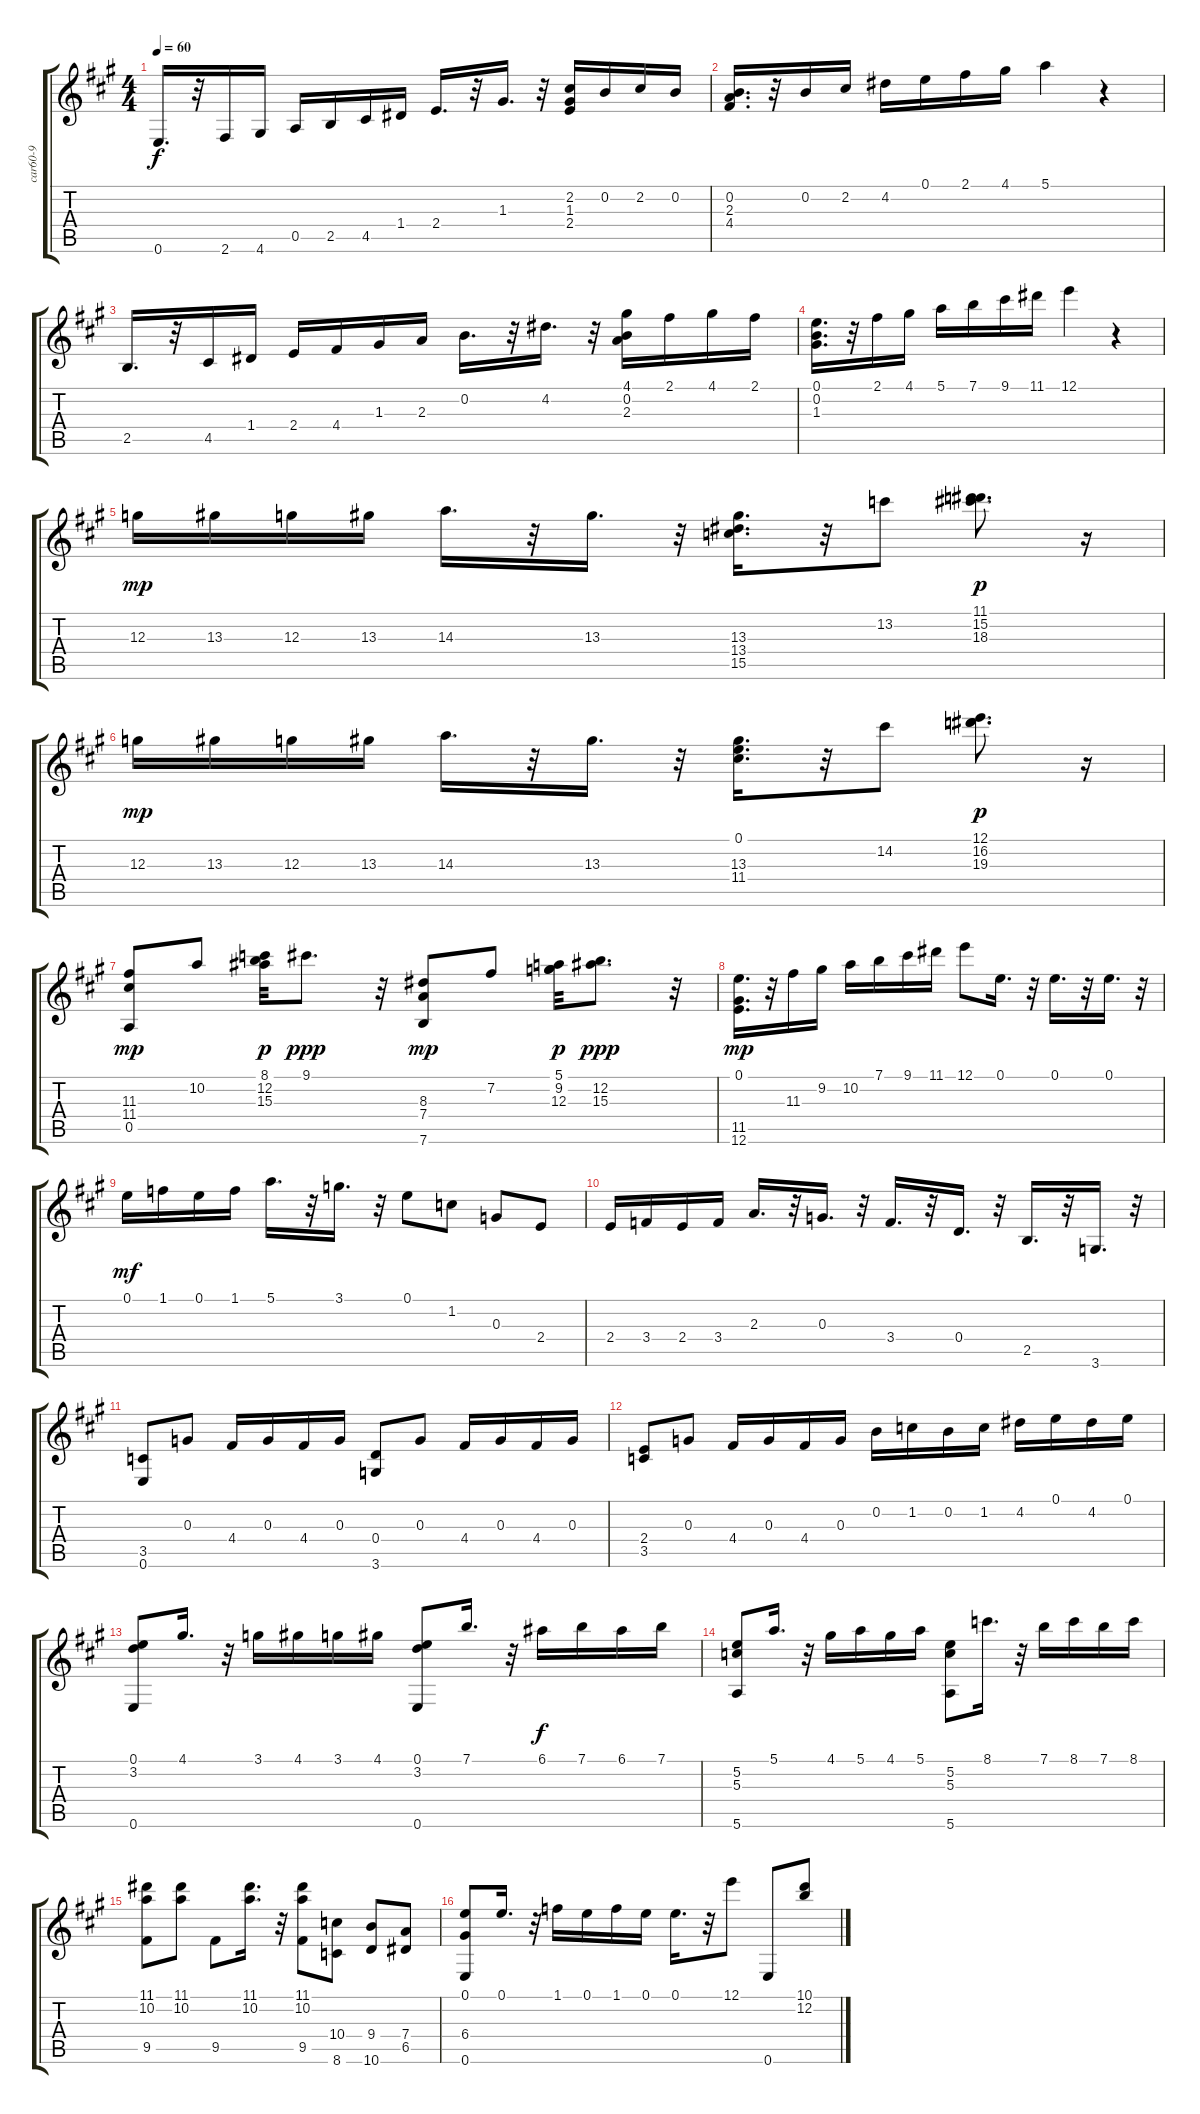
\track ("car60-9             " "car60-9   ") {instrument acousticguitarnylon}
\staff {score tabs}
\tuning (E4 B3 G3 D3 A2 E2) {hide}
\ts (4 4)
\tempo 60
\clef g2
\ks a
0.6.16{d dy f} r.32 2.6.16 4.6.16 0.5.16 2.5.16 4.5.16 1.4.16 2.4.16{d} r.32 1.3.16{d} r.32 (2.2 1.3 2.4).16 0.2.16 2.2.16 0.2.16 |
(0.2 2.3 4.4).16{d} r.32 0.2.16 2.2.16 4.2.16 0.1.16 2.1.16 4.1.16 5.1.4 r.4 |
2.5.16{d} r.32 4.5.16 1.4.16 2.4.16 4.4.16 1.3.16 2.3.16 0.2.16{d} r.32 4.2.16{d} r.32 (4.1 0.2 2.3).16 2.1.16 4.1.16 2.1.16 |
(0.1 0.2 1.3).16{d} r.32 2.1.16 4.1.16 5.1.16 7.1.16 9.1.16 11.1.16 12.1.4 r.4 |
12.3.16{dy mp} 13.3.16 12.3.16 13.3.16 14.3.16{d} r.32 13.3.16{d} r.32 (13.3 13.4 15.5).16{d} r.32 13.2.8 (11.1 15.2 18.3).8{d dy p} r.16 |
12.3.16{dy mp} 13.3.16 12.3.16 13.3.16 14.3.16{d} r.32 13.3.16{d} r.32 (0.1 13.3 11.4).16{d} r.32 14.2.8 (12.1 16.2 19.3).8{d dy p} r.16 |
(11.3 11.4 0.5).8{dy mp} 10.2.8 (8.1 12.2 15.3).32{dy p} 9.1.8{d dy ppp} r.32 (8.3 7.4 7.6).8{dy mp} 7.2.8 (5.1 9.2 12.3).32{dy p} (12.2 15.3).8{d dy ppp} r.32 |
(0.1 11.5 12.6).16{d dy mp} r.32 11.3.16 9.2.16 10.2.16 7.1.16 9.1.16 11.1.16 12.1.8 0.1.16{d} r.32 0.1.16{d} r.32 0.1.16{d} r.32 |
0.1.16{dy mf} 1.1.16 0.1.16 1.1.16 5.1.16{d} r.32 3.1.16{d} r.32 0.1.8 1.2.8 0.3.8 2.4.8 |
2.4.16 3.4.16 2.4.16 3.4.16 2.3.16{d} r.32 0.3.16{d} r.32 3.4.16{d} r.32 0.4.16{d} r.32 2.5.16{d} r.32 3.6.16{d} r.32 |
(3.5 0.6).8 0.3.8 4.4.16 0.3.16 4.4.16 0.3.16 (0.4 3.6).8 0.3.8 4.4.16 0.3.16 4.4.16 0.3.16 |
(2.4 3.5).8 0.3.8 4.4.16 0.3.16 4.4.16 0.3.16 0.2.16 1.2.16 0.2.16 1.2.16 4.2.16 0.1.16 4.2.16 0.1.16 |
(0.1 3.2 0.6).8 4.1.16{d} r.32 3.1.16 4.1.16 3.1.16 4.1.16 (0.1 3.2 0.6).8 7.1.16{d} r.32 6.1.16{dy f} 7.1.16 6.1.16 7.1.16 |
(5.2 5.3 5.6).8 5.1.16{d} r.32 4.1.16 5.1.16 4.1.16 5.1.16 (5.2 5.3 5.6).8 8.1.16{d} r.32 7.1.16 8.1.16 7.1.16 8.1.16 |
(11.1 10.2 9.5).8 (11.1 10.2).8 9.5.8 (11.1 10.2).16{d} r.32 (11.1 10.2 9.5).8 (10.4 8.6).8 (9.4 10.6).8 (7.4 6.5).8 |
(0.1 6.4 0.6).8 0.1.16{d} r.32 1.1.16 0.1.16 1.1.16 0.1.16 0.1.16{d} r.32 12.1.8 0.6.8 (10.1 12.2).8
